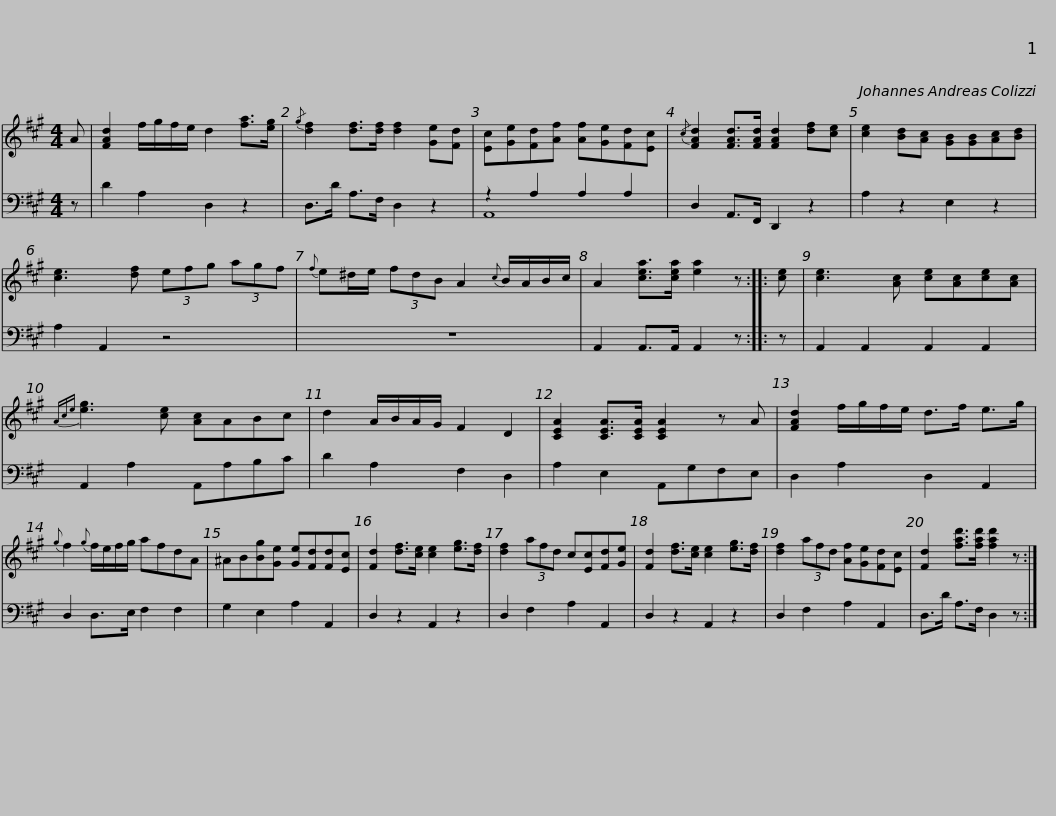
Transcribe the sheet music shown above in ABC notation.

X:1
%%score { 1 | ( 2 3 ) }
L:1/8
M:4/4
I:linebreak $
K:A
V:1 treble
V:2 bass
V:3 bass
V:1
 A | [FAd]2 f/g/f/e/ d2 [fa]>[eg] |{/g} [df]2 [df]>[df] [df]2 [Ge][Fd] | [Ec][Ge][Fd][Af] [Af][Ge][Fd][Ec] |{/c} [FAd]2 [FAd]>[FAd] [FAd]2 [df][ce] | %5
 [ce]2 [Bd][Ac] [GB][GB][Ac][Bd] |$ [ce]3 [df] (3efg (3agf |{f} e^d/e/ (3fdB A2{c} B/A/B/c/ | A2 [cea]>[cea] [ea]2 z :: [ce] | %10
 [ce]3 [Ac] [ce][Ac][ce][Ac] |${Ace} [eg]3 [ce] [Ac]ABc | d2 A/B/A/G/ F2 D2 | [CEA]2 [CEA]>[CEA] [CEA]2 z A | [FAd]2 f/g/f/e/ d>f e>g |$ %15
{g} f2{g} f/e/f/g/ afdA | ^AB[Bg][Ge] [Ge][Fd][Fd][Ec] | [Fd]2 [df]>[ce] [ce]2 [eg]>[df] | [df]2 (3afd c[Ec][Fd][Ge] | [Fd]2 [df]>[ce] [ce]2 [eg]>[df] |$ %20
 [df]2 (3afd [Af][Ge][Fd][Ec] | [Fd]2 [fad']>[fad'] [fad']2 z :| %22
V:2
 z | D2 A,2 D,2 z2 | D,>D A,>F, D,2 z2 | z2 A,2 A,2 A,2 | D,2 A,,>F,, D,,2 z2 | %5
 A,2 z2 E,2 z2 |$ A,2 A,,2 z4 | z8 | A,,2 A,,>A,, A,,2 z :: z | %10
 A,,2 A,,2 A,,2 A,,2 |$ A,,2 A,2 A,,A,B,C | D2 A,2 F,2 D,2 | A,2 E,2 A,,G,F,E, | D,2 A,2 D,2 A,,2 |$ %15
 D,2 D,>E, F,2 F,2 | G,2 E,2 A,2 A,,2 | D,2 z2 A,,2 z2 | D,2 F,2 A,2 A,,2 | D,2 z2 A,,2 z2 |$ %20
 D,2 F,2 A,2 A,,2 | D,>D A,>F, D,2 z :| %22
V:3
 x | x8 | x8 | A,,8 | x8 | %5
 x8 |$ x8 | x8 | x7 :: x | %10
 x8 |$ x8 | x8 | x8 | x8 |$ %15
 x8 | x8 | x8 | x8 | x8 |$ %20
 x8 | x7 :| %22
